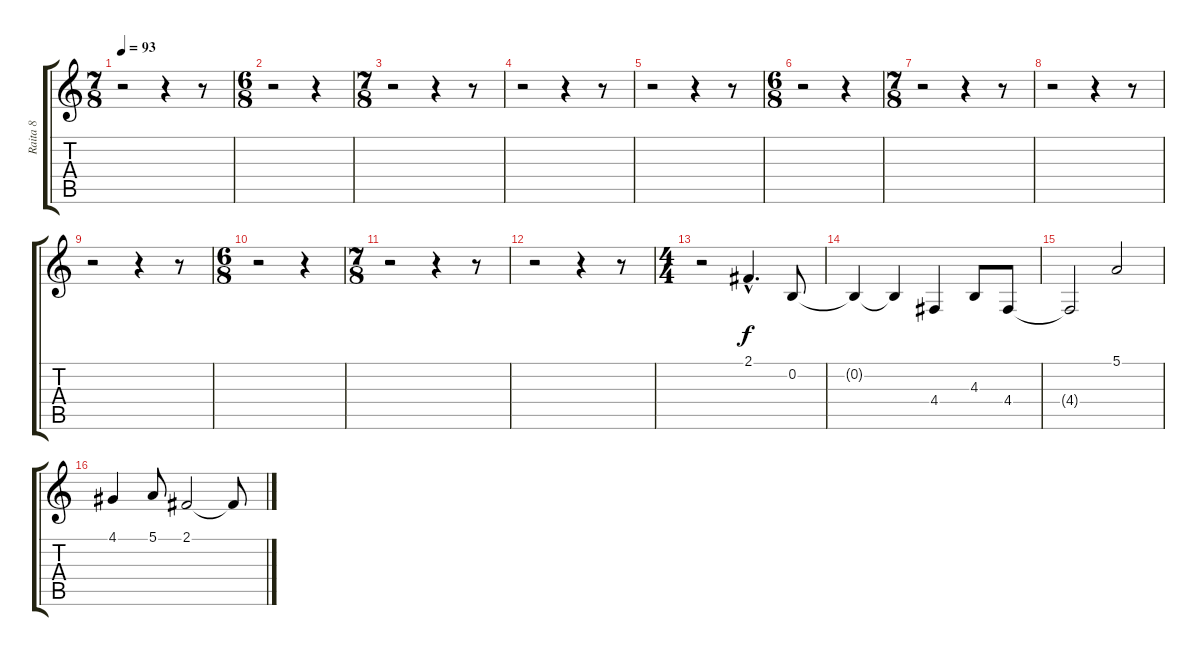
\track ("Raita 8" "Raita 8") {instrument stringensemble1}
\staff {score tabs}
\tuning (E4 B3 G3 D3 A2 E2) {hide}
\ts (7 8)
\tempo 93
\clef g2
\ks c
r.2{dy f} r.4 r.8 |
\ts (6 8)
r.2 r.4 |
\ts (7 8)
r.2 r.4 r.8 |
r.2 r.4 r.8 |
r.2 r.4 r.8 |
\ts (6 8)
r.2 r.4 |
\ts (7 8)
r.2 r.4 r.8 |
r.2 r.4 r.8 |
r.2 r.4 r.8 |
\ts (6 8)
r.2 r.4 |
\ts (7 8)
r.2 r.4 r.8 |
r.2 r.4 r.8 |
\ts (4 4)
r.2 2.1{hac}.4{d} 0.2.8 |
0.2{t}.4 0.2{t}.4 4.4.4 4.3.8 4.4.8 |
4.4{t}.2 5.1.2 |
4.1.4 5.1.8 2.1.2 2.1{t}.8
